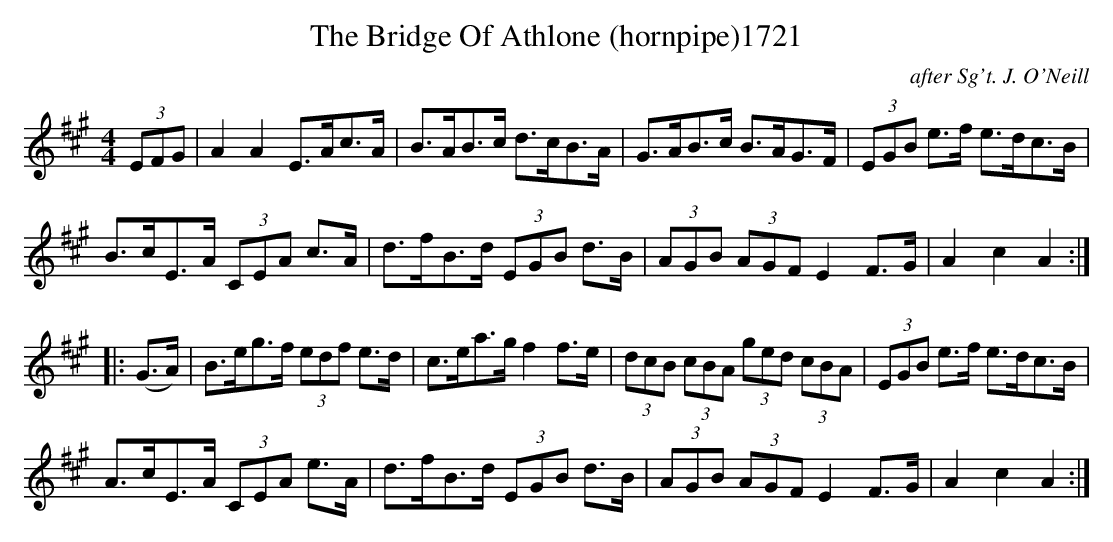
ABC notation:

X:1
T:The Bridge Of Athlone (hornpipe)1721
C:after Sg't. J. O'Neill
M:4/4
L:1/8
K:A
(3EFG|A2A2E3/2A/2c3/2A/2|B3/2A/2B3/2c/2 d3/2c/2B3/2A/2|G3/2A/2B3/2c/2 B3/2A/2G3/2F/2| (3EGB e3/2f/2 e3/2d/2c3/2B/2|
B3/2c/2E3/2A/2 (3CEA c3/2A/2|d3/2f/2B3/2d/2 (3EGB d3/2B/2|(3AGB (3AGF E2F3/2G/2|A2c2A2:|
|:(G3/2A/2)|B3/2e/2g3/2f/2 (3edf e3/2d/2|c3/2e/2a3/2g/2 f2f3/2e/2| (3dcB (3cBA (3ged (3cBA|(3EGB e3/2f/2 e3/2d/2c3/2B/2|
A3/2c/2E3/2A/2 (3CEA e3/2A/2|d3/2f/2B3/2d/2 (3EGB d3/2B/2|(3AGB (3AGF E2F3/2G/2|A2c2A2:|
